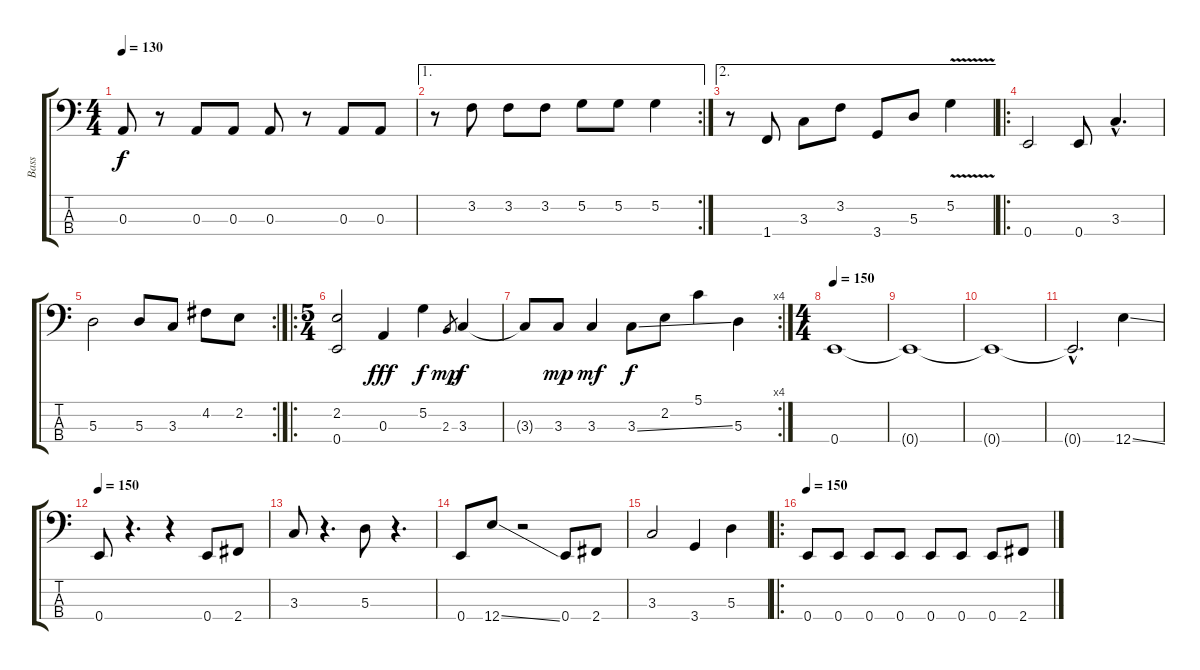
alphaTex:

\track ("Bass" "Bass") {instrument electricbassfinger}
\staff {score tabs}
\tuning (G2 D2 A1 E1) {hide}
\ts (4 4)
\tempo 130
\clef f4
\ks c
0.3.8{dy f} r.8 0.3.8 0.3.8 0.3.8 r.8 0.3.8 0.3.8 |
\ae 1
\rc 2
r.8 3.2.8 3.2.8 3.2.8 5.2.8 5.2.8 5.2.4 |
\ae 2
r.8 1.4.8 3.3.8 3.2.8 3.4.8 5.3.8 5.2{v}.4 |
\ro
0.4.2 0.4.8 3.3{hac}.4{d} |
\rc 2
5.3.2 5.3.8 3.3.8 4.2.8 2.2.8 |
\ro
\ts (5 4)
(2.2 0.4).2 0.3.4{dy fff} 5.2.4{dy f} 2.3.8{gr dy mp} 3.3.4{dy f} |
\rc 4
3.3{t}.8 3.3.8{dy mp} 3.3.4{dy mf} 3.3{ss}.8{dy f} 2.2.8 5.1.4 5.3.4 |
\ts (4 4)
\tempo 150
0.4.1 |
0.4{t}.1 |
0.4{t}.1 |
0.4{hac t}.2{d} 12.4{ss}.4 |
\tempo 150
0.4.8 r.4{d} r.4 0.4.8 2.4.8 |
3.3.8 r.4{d} 5.3.8 r.4{d} |
0.4.8 12.4{ss}.8 r.2 0.4.8 2.4.8 |
3.3.2 3.4.4 5.3.4 |
\ro
\tempo 150
0.4.8 0.4.8 0.4.8 0.4.8 0.4.8 0.4.8 0.4.8 2.4.8
